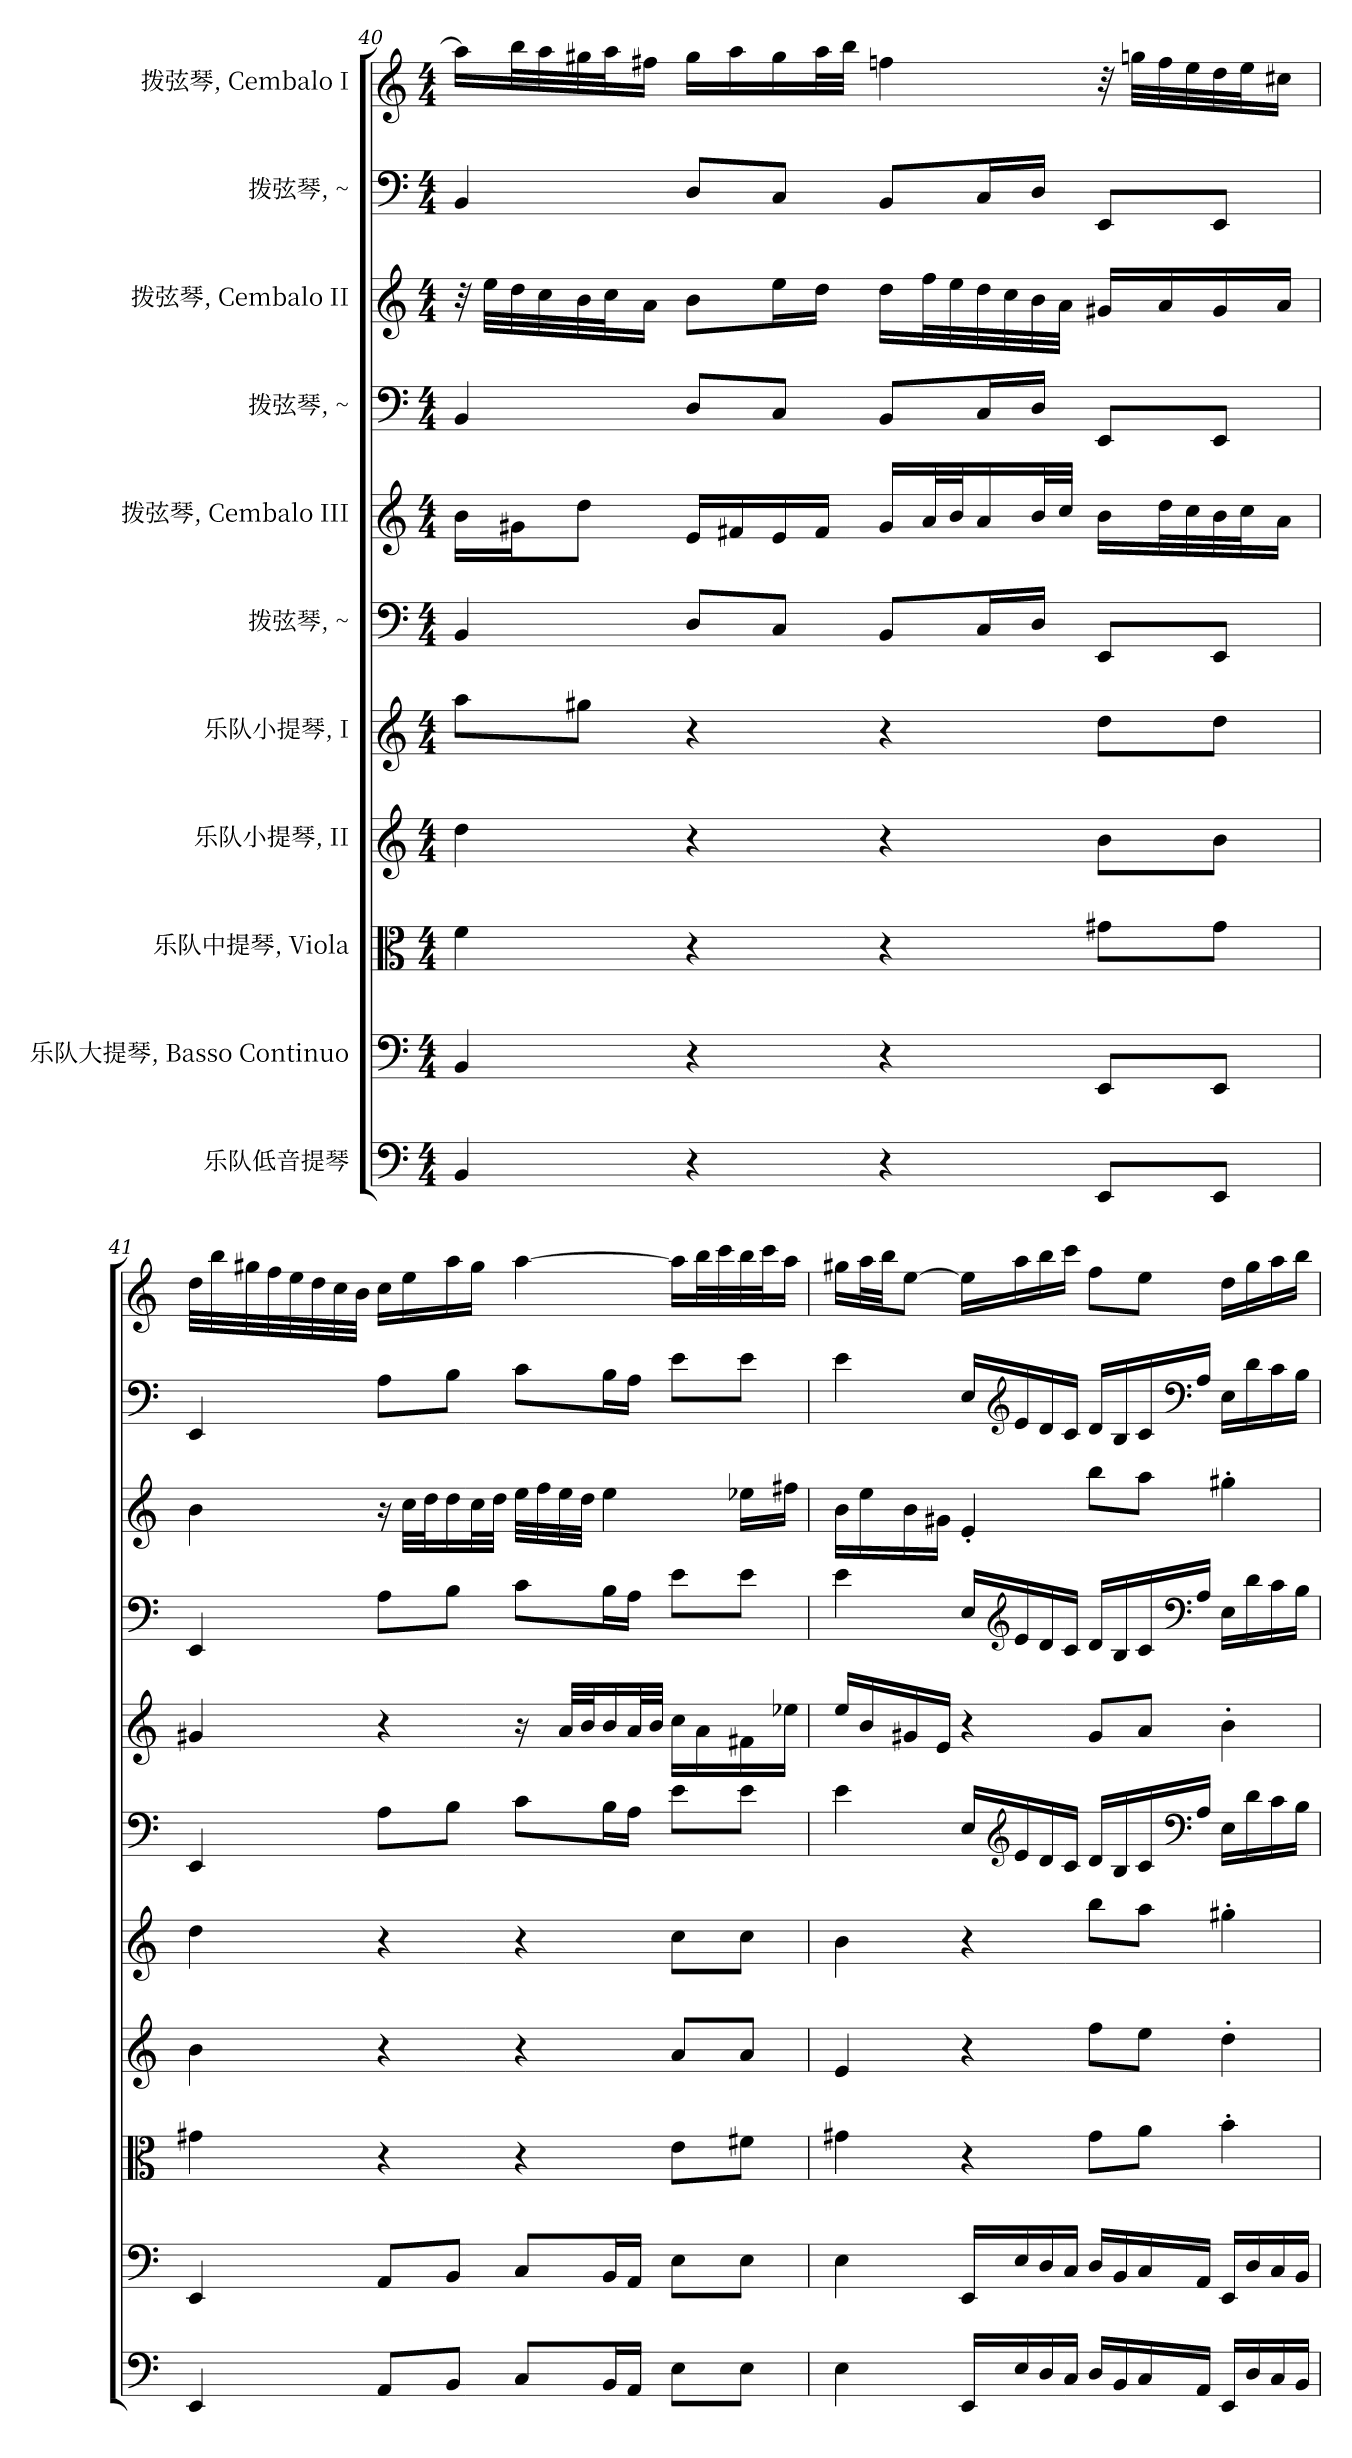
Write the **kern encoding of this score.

**kern	**kern	**kern	**kern	**kern	**kern	**kern	**kern	**kern	**kern	**kern
*part11	*part10	*part9	*part8	*part7	*part6	*part5	*part4	*part3	*part2	*part1
*staff11	*staff10	*staff9	*staff8	*staff7	*staff6	*staff5	*staff4	*staff3	*staff2	*staff1
*I"乐队低音提琴	*I"乐队大提琴, Basso Continuo	*I"乐队中提琴, Viola	*I"乐队小提琴, II	*I"乐队小提琴, I	*I"拨弦琴, ~	*I"拨弦琴, Cembalo III	*I"拨弦琴, ~	*I"拨弦琴, Cembalo II	*I"拨弦琴, ~	*I"拨弦琴, Cembalo I
!!LO:PB:g=z
*clefF4	*clefF4	*clefC3	*clefG2	*clefG2	*clefF4	*clefG2	*clefF4	*clefG2	*clefF4	*clefG2
*ITrd7c12	*	*	*	*	*	*	*	*	*	*
*k[]	*k[]	*k[]	*k[]	*k[]	*k[]	*k[]	*k[]	*k[]	*k[]	*k[]
*M4/4	*M4/4	*M4/4	*M4/4	*M4/4	*M4/4	*M4/4	*M4/4	*M4/4	*M4/4	*M4/4
=40	=40	=40	=40	=40	=40	=40	=40	=40	=40	=40
4BBB/	4BB/	4f\	4dd\	8aa\L	4BB/	16b\LL	4BB/	32r	4BB/	16aa\LL]
.	.	.	.	.	.	.	.	32ee\LLL	.	.
.	.	.	.	.	.	16g#X\J	.	32dd\	.	32bb\L
.	.	.	.	.	.	.	.	32cc\	.	32aa\
.	.	.	.	8gg#X\J	.	8dd\J	.	32b\	.	32gg#X\
.	.	.	.	.	.	.	.	32cc\J	.	32aa\J
.	.	.	.	.	.	.	.	16a\JJ	.	16ff#X\JJ
4r	4r	4r	4r	4r	8D/L	16e/LL	8D/L	8b\L	8D/L	16gg#\LL
.	.	.	.	.	.	16f#X/	.	.	.	16aa\
.	.	.	.	.	8C/J	16e/	8C/J	16ee\L	8C/J	16gg#\
.	.	.	.	.	.	16f#/JJ	.	16dd\JJ	.	32aa\L
.	.	.	.	.	.	.	.	.	.	32bb\JJJ
4r	4r	4r	4r	4r	8BB/L	16g#/LL	8BB/L	16dd\LL	8BB/L	4ffn\
.	.	.	.	.	.	32a/L	.	32ff\L	.	.
.	.	.	.	.	.	32b/J	.	32ee\	.	.
.	.	.	.	.	16C/L	16a/	16C/L	32dd\	16C/L	.
.	.	.	.	.	.	.	.	32cc\	.	.
.	.	.	.	.	16D/JJ	32b/L	16D/JJ	32b\	16D/JJ	.
.	.	.	.	.	.	32cc/JJJ	.	32a\JJJ	.	.
8EEE/L	8EE/L	8g#X\L	8b\L	8dd\L	8EE/L	16b\LL	8EE/L	16g#X/LL	8EE/L	32r
.	.	.	.	.	.	.	.	.	.	32ggn\LLL
.	.	.	.	.	.	32dd\L	.	16a/	.	32ff\
.	.	.	.	.	.	32cc\	.	.	.	32ee\
8EEE/J	8EE/J	8g#\J	8b\J	8dd\J	8EE/J	32b\	8EE/J	16g#/	8EE/J	32dd\
.	.	.	.	.	.	32cc\J	.	.	.	32ee\J
.	.	.	.	.	.	16a\JJ	.	16a/JJ	.	16cc#X\JJ
!!LO:PB:g=z
=41	=41	=41	=41	=41	=41	=41	=41	=41	=41	=41
4EEE/	4EE/	4g#X\	4b\	4dd\	4EE/	4g#X/	4EE/	4b\	4EE/	32dd\LLL
.	.	.	.	.	.	.	.	.	.	32bb\
.	.	.	.	.	.	.	.	.	.	32gg#X\
.	.	.	.	.	.	.	.	.	.	32ff\
.	.	.	.	.	.	.	.	.	.	32ee\
.	.	.	.	.	.	.	.	.	.	32dd\
.	.	.	.	.	.	.	.	.	.	32cc\
.	.	.	.	.	.	.	.	.	.	32b\JJJ
8AAA/L	8AA/L	4r	4r	4r	8A\L	4r	8A\L	16r	8A\L	16cc\LL
.	.	.	.	.	.	.	.	32cc\LLL	.	16ee\
.	.	.	.	.	.	.	.	32dd\J	.	.
8BBB/J	8BB/J	.	.	.	8B\J	.	8B\J	16dd\	8B\J	16aa\
.	.	.	.	.	.	.	.	32cc\L	.	16gg#\JJ
.	.	.	.	.	.	.	.	32dd\JJJ	.	.
8CC/L	8C/L	4r	4r	4r	8c\L	16r	8c\L	32ee\LLL	8c\L	[4aa\
.	.	.	.	.	.	.	.	32ff\	.	.
.	.	.	.	.	.	32a/LLL	.	32ee\	.	.
.	.	.	.	.	.	32b/J	.	32dd\JJJ	.	.
16BBB/L	16BB/L	.	.	.	16B\L	16b/	16B\L	4ee\	16B\L	.
16AAA/JJ	16AA/JJ	.	.	.	16A\JJ	32a/L	16A\JJ	.	16A\JJ	.
.	.	.	.	.	.	32b/JJJ	.	.	.	.
8EE\L	8E\L	8e\L	8a/L	8cc\L	8e\L	16cc\LL	8e\L	.	8e\L	16aa\LL]
.	.	.	.	.	.	16a\	.	.	.	32bb\L
.	.	.	.	.	.	.	.	.	.	32ccc\
8EE\J	8E\J	8f#X\J	8a/J	8cc\J	8e\J	16f#X\	8e\J	16ee-X\LL	8e\J	32bb\
.	.	.	.	.	.	.	.	.	.	32ccc\J
.	.	.	.	.	.	16ee-X\JJ	.	16ff#X\JJ	.	16aa\JJ
!!LO:PB:g=z
=42	=42	=42	=42	=42	=42	=42	=42	=42	=42	=42
4EE\	4E\	4g#X\	4e/	4b\	4e\	16ee/LL	4e\	16b\LL	4e\	16gg#X\LL
.	.	.	.	.	.	16b/	.	16ee\	.	32aa\L
.	.	.	.	.	.	.	.	.	.	32bb\JJ
.	.	.	.	.	.	16g#X/	.	16b\	.	[8ee\J
.	.	.	.	.	.	16e/JJ	.	16g#X\JJ	.	.
16EEE/LL	16EE/LL	4r	4r	4r	16E/LL	4r	16E/LL	4e'/	16E/LL	16ee\LL]
*	*	*	*	*	*clefG2	*	*clefG2	*	*clefG2	*
16EE/	16E/	.	.	.	16e/	.	16e/	.	16e/	16aa\
16DD/	16D/	.	.	.	16d/	.	16d/	.	16d/	16bb\
16CC/JJ	16C/JJ	.	.	.	16c/JJ	.	16c/JJ	.	16c/JJ	16ccc\JJ
16DD/LL	16D/LL	8g#\L	8ff\L	8bb\L	16d/LL	8g#/L	16d/LL	8bb\L	16d/LL	8ff\L
16BBB/	16BB/	.	.	.	16B/	.	16B/	.	16B/	.
16CC/	16C/	8a\J	8ee\J	8aa\J	16c/	8a/J	16c/	8aa\J	16c/	8ee\J
*	*	*	*	*	*clefF4	*	*clefF4	*	*clefF4	*
16AAA/JJ	16AA/JJ	.	.	.	16A/JJ	.	16A/JJ	.	16A/JJ	.
16EEE/LL	16EE/LL	4b'\	4dd'\	4gg#X'\	16E\LL	4b'\	16E\LL	4gg#X'\	16E\LL	16dd\LL
16DD/	16D/	.	.	.	16d\	.	16d\	.	16d\	16gg#\
16CC/	16C/	.	.	.	16c\	.	16c\	.	16c\	16aa\
16BBB/JJ	16BB/JJ	.	.	.	16B\JJ	.	16B\JJ	.	16B\JJ	16bb\JJ
=	=	=	=	=	=	=	=	=	=	=
*-	*-	*-	*-	*-	*-	*-	*-	*-	*-	*-
